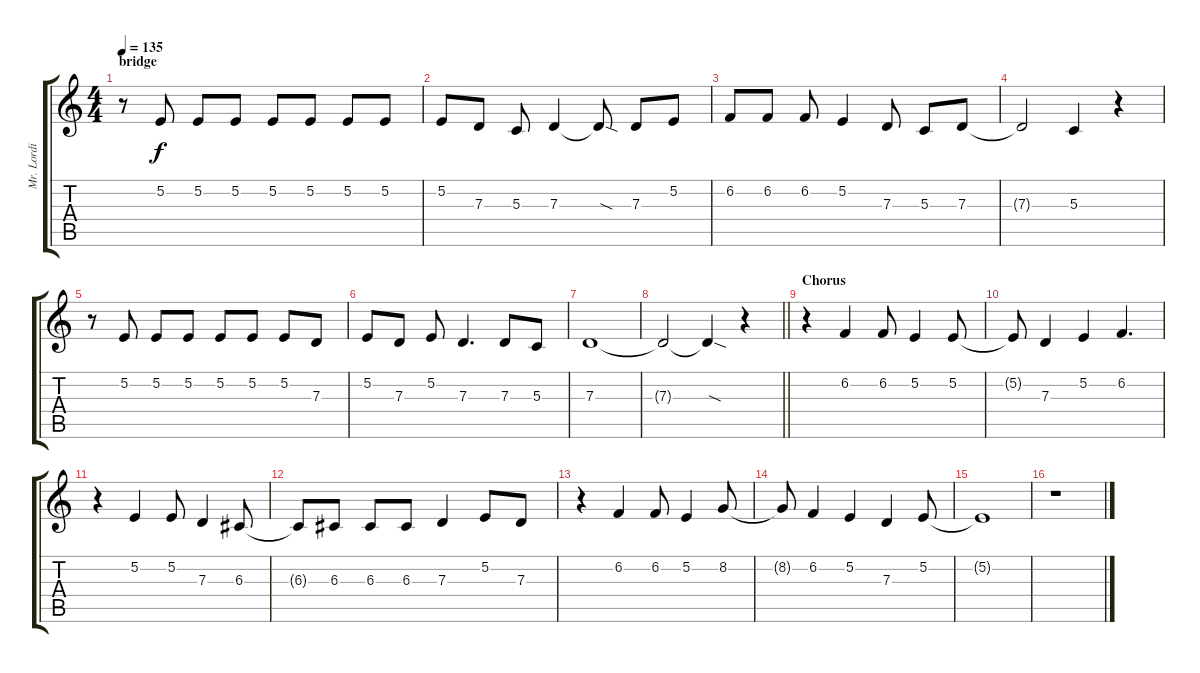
\track ("Mr. Lordi" "Mr. Lordi") {instrument lead2sawtooth}
\staff {score tabs}
\tuning (E4 B3 G3 D3 A2 E2) {hide}
\ts (4 4)
\section ("" "bridge")
\tempo 135
\clef g2
\ks c
r.8{dy f} 5.2.8 5.2.8 5.2.8 5.2.8 5.2.8 5.2.8 5.2.8 |
5.2.8 7.3.8 5.3.8 7.3.4 7.3{sod t}.8 7.3.8 5.2.8 |
6.2.8 6.2.8 6.2.8 5.2.4 7.3.8 5.3.8 7.3.8 |
7.3{t}.2 5.3.4 r.4 |
r.8 5.2.8 5.2.8 5.2.8 5.2.8 5.2.8 5.2.8 7.3.8 |
5.2.8 7.3.8 5.2.8 7.3.4{d} 7.3.8 5.3.8 |
7.3.1 |
\barLineRight lightlight
7.3{t}.2 7.3{sod t}.4 r.4 |
\section ("" "Chorus")
r.4 6.2.4 6.2.8 5.2.4 5.2.8 |
5.2{t}.8 7.3.4 5.2.4 6.2.4{d} |
r.4 5.2.4 5.2.8 7.3.4 6.3.8 |
6.3{t}.8 6.3.8 6.3.8 6.3.8 7.3.4 5.2.8 7.3.8 |
r.4 6.2.4 6.2.8 5.2.4 8.2.8 |
8.2{t}.8 6.2.4 5.2.4 7.3.4 5.2.8 |
5.2{t}.1 |
r.1
